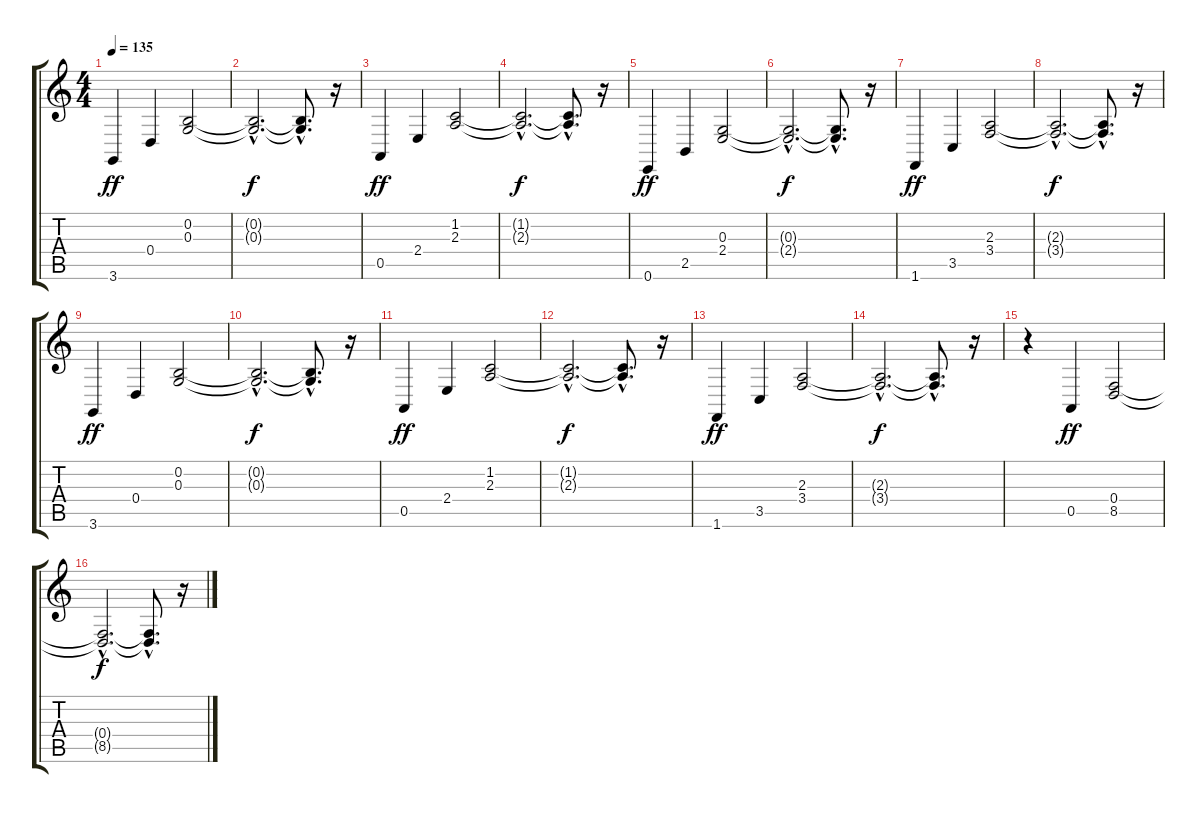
\track "" {instrument synthstrings1}
\staff {score tabs}
\tuning (E4 B3 G3 D3 A2 E2) {hide}
\ts (4 4)
\tempo 135
\clef g2
\ks c
3.6.4{dy ff} 0.4.4 (0.2 0.3).2 |
(0.2{hac t} 0.3{hac t}).2{d dy f} (0.2{hac t} 0.3{hac t}).8{d} r.16 |
0.5.4{dy ff} 2.4.4 (1.2 2.3).2 |
(1.2{hac t} 2.3{hac t}).2{d dy f} (1.2{hac t} 2.3{hac t}).8{d} r.16 |
0.6.4{dy ff} 2.5.4 (0.3 2.4).2 |
(0.3{hac t} 2.4{hac t}).2{d dy f} (0.3{hac t} 2.4{hac t}).8{d} r.16 |
1.6.4{dy ff} 3.5.4 (2.3 3.4).2 |
(2.3{hac t} 3.4{hac t}).2{d dy f} (2.3{hac t} 3.4{hac t}).8{d} r.16 |
3.6.4{dy ff} 0.4.4 (0.2 0.3).2 |
(0.2{hac t} 0.3{hac t}).2{d dy f} (0.2{hac t} 0.3{hac t}).8{d} r.16 |
0.5.4{dy ff} 2.4.4 (1.2 2.3).2 |
(1.2{hac t} 2.3{hac t}).2{d dy f} (1.2{hac t} 2.3{hac t}).8{d} r.16 |
1.6.4{dy ff} 3.5.4 (2.3 3.4).2 |
(2.3{hac t} 3.4{hac t}).2{d dy f} (2.3{hac t} 3.4{hac t}).8{d} r.16 |
r.4 0.5.4{dy ff} (0.4 8.5).2 |
(0.4{hac t} 8.5{hac t}).2{d dy f} (0.4{hac t} 8.5{hac t}).8{d} r.16
